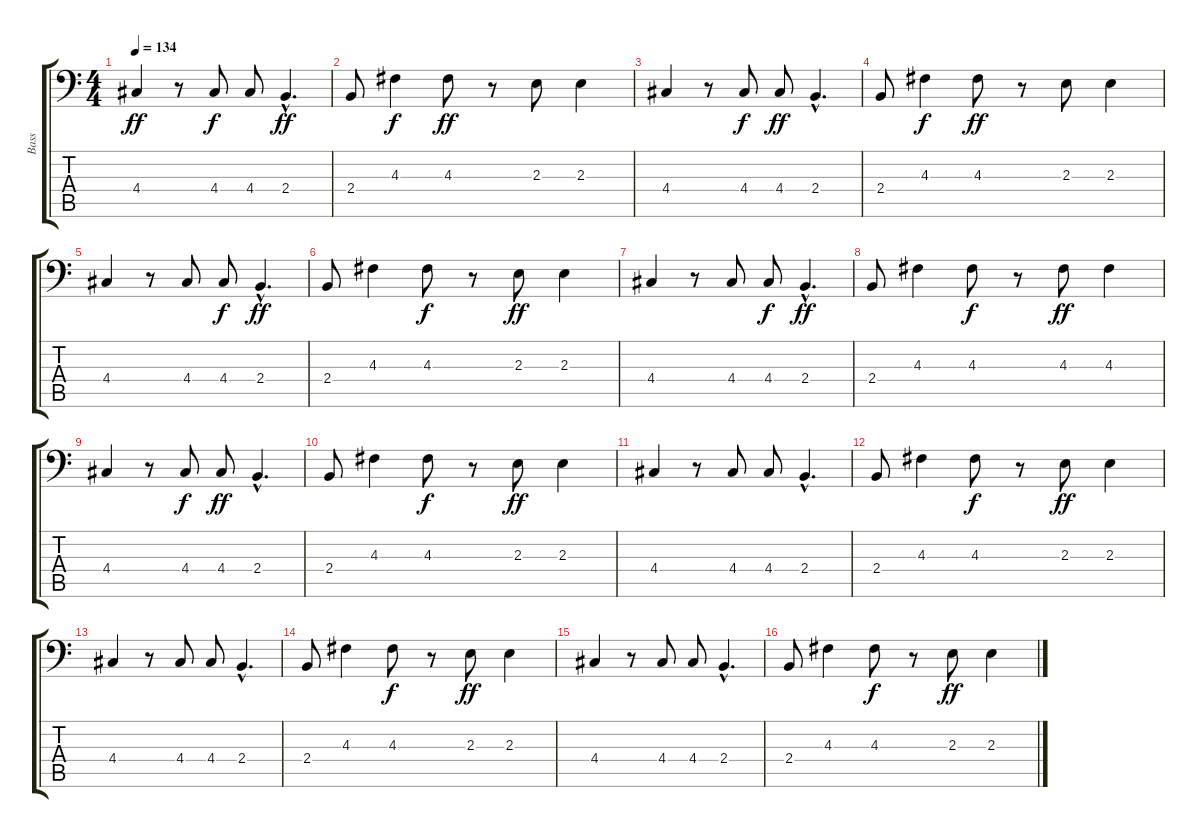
\track ("Bass" "Bass") {instrument electricbassfinger}
\staff {score tabs}
\tuning (C3 G2 D2 A1 E1 B0) {hide}
\ts (4 4)
\tempo 134
\clef f4
\ks c
4.4.4{dy ff} r.8 4.4.8{dy f} 4.4.8 2.4{hac}.4{d dy ff} |
2.4.8 4.3.4{dy f} 4.3.8{dy ff} r.8 2.3.8 2.3.4 |
4.4.4 r.8 4.4.8{dy f} 4.4.8{dy ff} 2.4{hac}.4{d} |
2.4.8 4.3.4{dy f} 4.3.8{dy ff} r.8 2.3.8 2.3.4 |
4.4.4 r.8 4.4.8 4.4.8{dy f} 2.4{hac}.4{d dy ff} |
2.4.8 4.3.4 4.3.8{dy f} r.8 2.3.8{dy ff} 2.3.4 |
4.4.4 r.8 4.4.8 4.4.8{dy f} 2.4{hac}.4{d dy ff} |
2.4.8 4.3.4 4.3.8{dy f} r.8 4.3.8{dy ff} 4.3.4 |
4.4.4 r.8 4.4.8{dy f} 4.4.8{dy ff} 2.4{hac}.4{d} |
2.4.8 4.3.4 4.3.8{dy f} r.8 2.3.8{dy ff} 2.3.4 |
4.4.4 r.8 4.4.8 4.4.8 2.4{hac}.4{d} |
2.4.8 4.3.4 4.3.8{dy f} r.8 2.3.8{dy ff} 2.3.4 |
4.4.4 r.8 4.4.8 4.4.8 2.4{hac}.4{d} |
2.4.8 4.3.4 4.3.8{dy f} r.8 2.3.8{dy ff} 2.3.4 |
4.4.4 r.8 4.4.8 4.4.8 2.4{hac}.4{d} |
2.4.8 4.3.4 4.3.8{dy f} r.8 2.3.8{dy ff} 2.3.4
